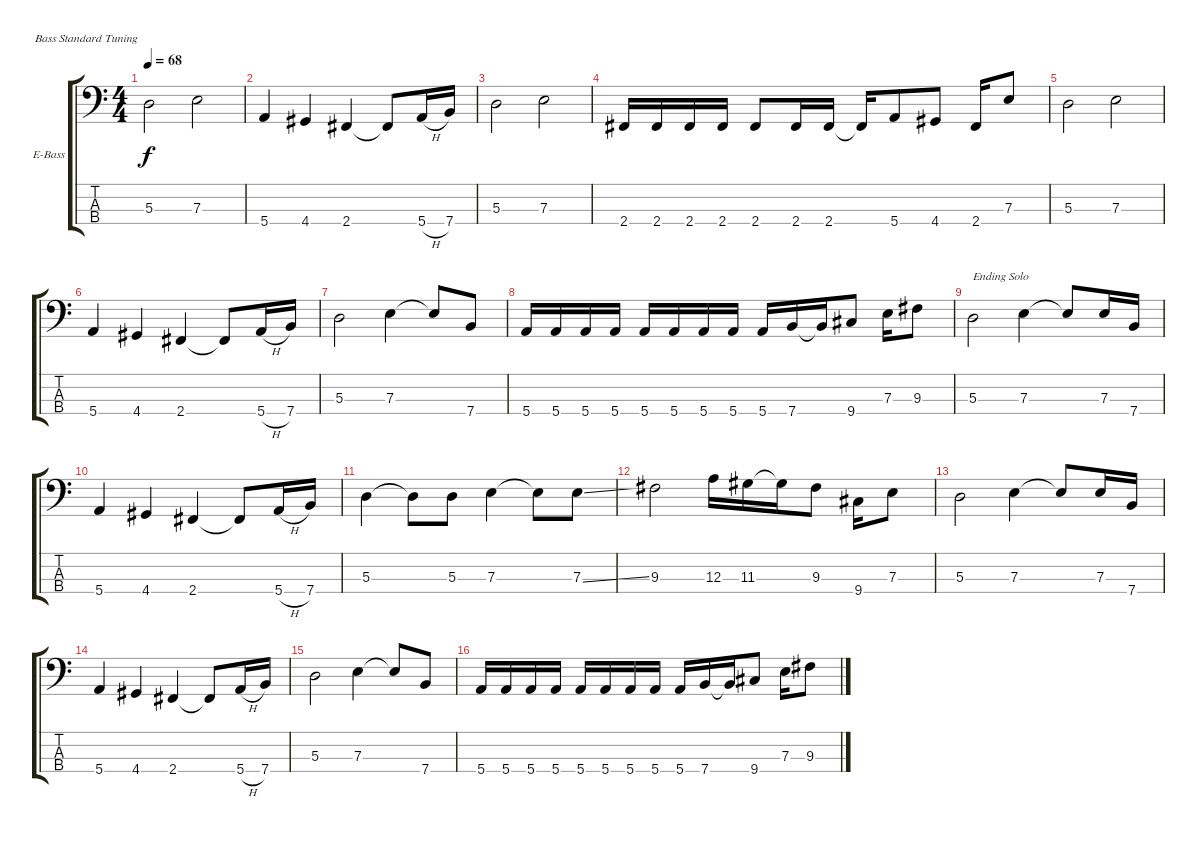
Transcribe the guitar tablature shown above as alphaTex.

\bracketExtendMode groupsimilarinstruments
\firstSystemTrackNameOrientation horizontal
\otherSystemsTrackNameOrientation horizontal
\track ("贝司—黄家强" "E-Bass") {instrument electricbassfinger}
\staff {score tabs}
\tuning (G2 D2 A1 E1)
\ts (4 4)
\tempo 68
\clef f4
\ks c
5.3.2{dy f} 7.3.2 |
5.4.4 4.4.4 2.4.4 2.4{t}.8 5.4{h}.16 7.4.16 |
5.3.2 7.3.2 |
2.4.16 2.4.16 2.4.16 2.4.16 2.4.8 2.4.16 2.4.16 2.4{t}.16 5.4.8 4.4.8 2.4.16 7.3.8 |
5.3.2 7.3.2 |
5.4.4 4.4.4 2.4.4 2.4{t}.8 5.4{h}.16 7.4.16 |
5.3.2 7.3.4 7.3{t}.8 7.4.8 |
5.4.16 5.4.16 5.4.16 5.4.16 5.4.16 5.4.16 5.4.16 5.4.16 5.4.16 7.4.16 7.4{t}.16 9.4.8 7.3.16 9.3.8 |
5.3.2{txt "Ending Solo"} 7.3.4 7.3{t}.8 7.3.16 7.4.16 |
5.4.4 4.4.4 2.4.4 2.4{t}.8 5.4{h}.16 7.4.16 |
5.3.4 5.3{t}.8 5.3.8 7.3.4 7.3{t}.8 7.3{ss}.8 |
9.3.2 12.3.16 11.3.16 11.3{t}.16 9.3.8 9.4.16 7.3.8 |
5.3.2 7.3.4 7.3{t}.8 7.3.16 7.4.16 |
5.4.4 4.4.4 2.4.4 2.4{t}.8 5.4{h}.16 7.4.16 |
5.3.2 7.3.4 7.3{t}.8 7.4.8 |
5.4.16 5.4.16 5.4.16 5.4.16 5.4.16 5.4.16 5.4.16 5.4.16 5.4.16 7.4.16 7.4{t}.16 9.4.8 7.3.16 9.3.8
